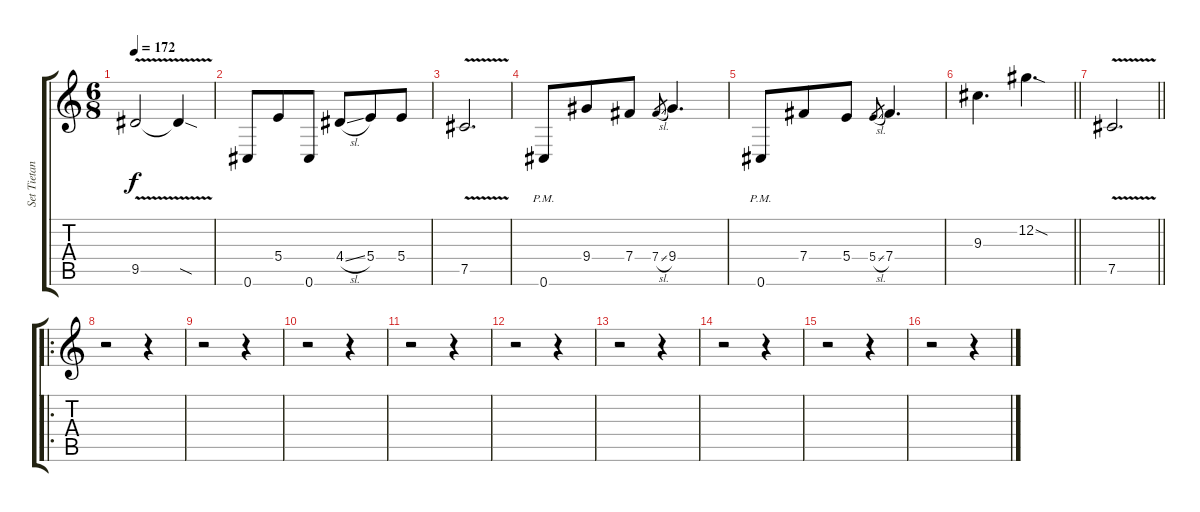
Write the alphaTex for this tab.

\track ("Set Tietan (Lead)" "Set Tietan") {instrument distortionguitar}
\staff {score tabs}
\tuning (Db4 Ab3 E3 B2 Gb2 Db2) {hide}
\ts (6 8)
\tempo 172
\clef g2
\ks c
9.5{v}.2{dy f} 9.5{sod t}.4 |
0.6.8 5.4.8 0.6.8 4.4{sl}.8 5.4.8 5.4.8 |
7.5{v}.2{d} |
0.6{pm}.8 9.4.8 7.4.8 7.4{sl}.8{gr} 9.4.4{d} |
0.6{pm}.8 7.4.8 5.4.8 5.4{sl}.8{gr} 7.4.4{d} |
\barLineRight lightlight
9.3.4{d} 12.2{sod}.4{d} |
\barLineRight lightlight
7.5{v}.2{d} |
\ro
r.2 r.4 |
r.2 r.4 |
r.2 r.4 |
r.2 r.4 |
r.2 r.4 |
r.2 r.4 |
r.2 r.4 |
r.2 r.4 |
r.2 r.4
